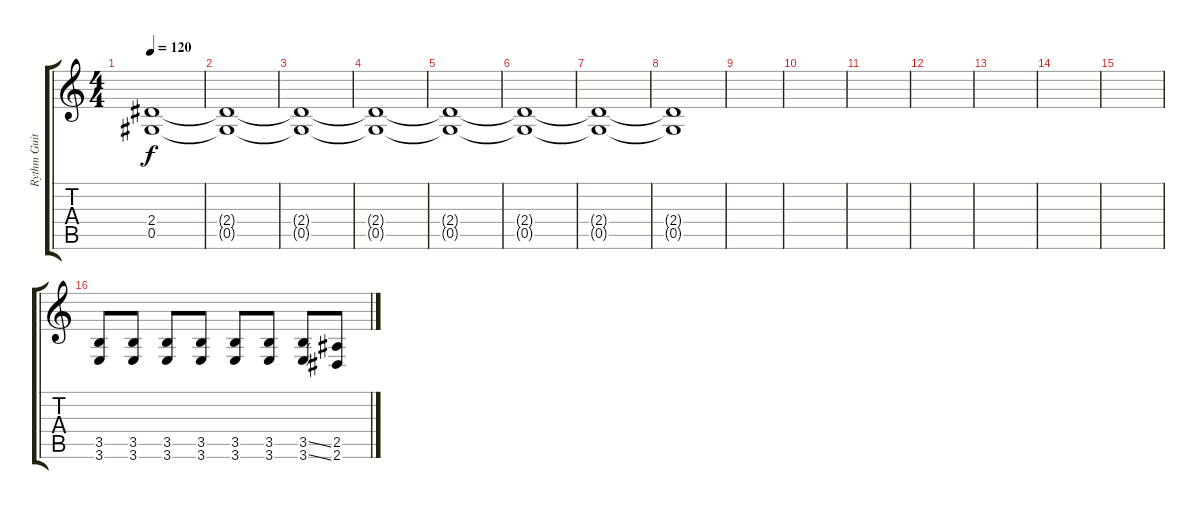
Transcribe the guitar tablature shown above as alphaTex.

\track ("Rythm Guitar" "Rythm Guit") {instrument distortionguitar}
\staff {score tabs}
\tuning (Eb4 Bb3 Gb3 Db3 Ab2 Db2) {hide}
\ts (4 4)
\tempo 120
\clef g2
\ks c
(2.4{t} 0.5{t}).1{dy f} |
(2.4{t} 0.5{t}).1 |
(2.4{t} 0.5{t}).1 |
(2.4{t} 0.5{t}).1{volume 0} |
(2.4{t} 0.5{t}).1 |
(2.4{t} 0.5{t}).1 |
(2.4{t} 0.5{t}).1 |
(2.4{t} 0.5{t}).1 |
|
|
|
|
|
|
|
(3.5 3.6).8{volume 16} (3.5 3.6).8 (3.5 3.6).8 (3.5 3.6).8 (3.5 3.6).8 (3.5 3.6).8 (3.5{ss} 3.6{ss}).8 (2.5 2.6).8
